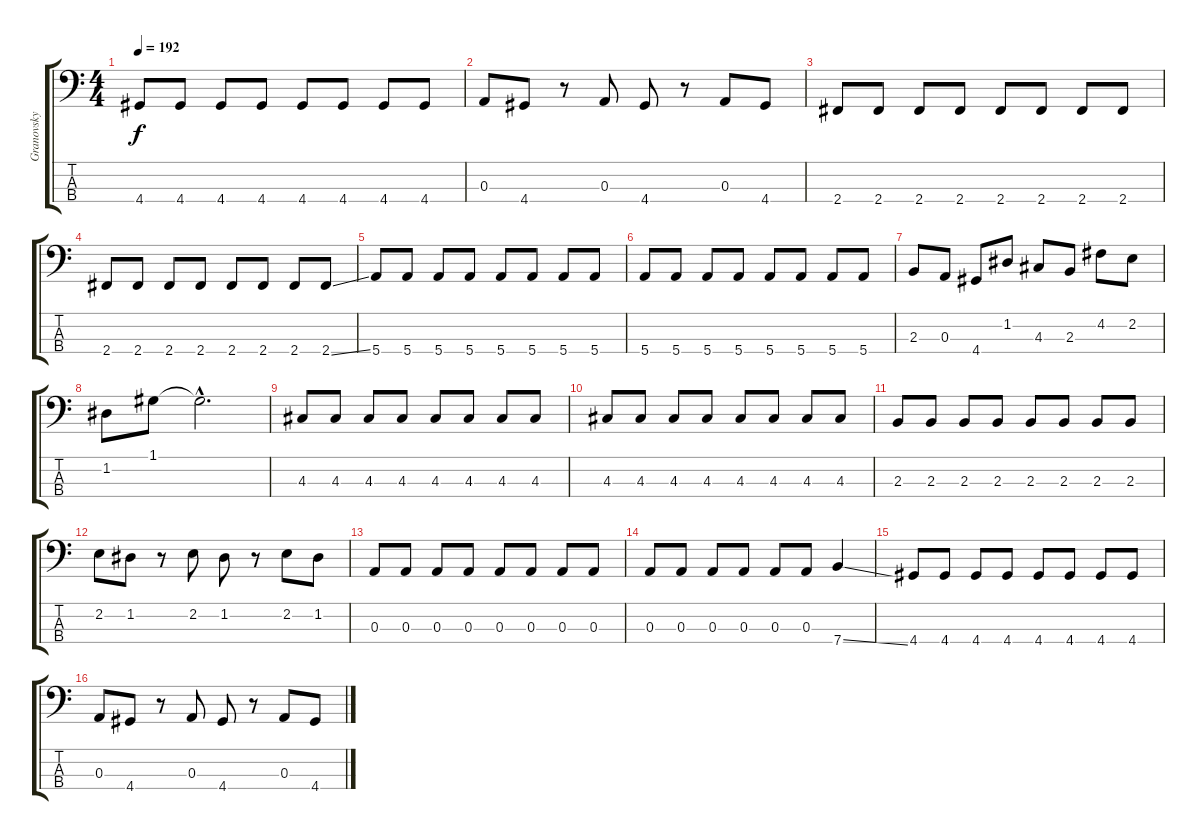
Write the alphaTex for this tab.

\track ("Granovsky" "Granovsky") {instrument electricbassfinger}
\staff {score tabs}
\tuning (G2 D2 A1 E1) {hide}
\ts (4 4)
\tempo 192
\clef f4
\ks c
4.4.8{dy f} 4.4.8 4.4.8 4.4.8 4.4.8 4.4.8 4.4.8 4.4.8 |
0.3.8 4.4.8 r.8 0.3.8 4.4.8 r.8 0.3.8 4.4.8 |
2.4.8 2.4.8 2.4.8 2.4.8 2.4.8 2.4.8 2.4.8 2.4.8 |
2.4.8 2.4.8 2.4.8 2.4.8 2.4.8 2.4.8 2.4.8 2.4{ss}.8 |
5.4.8 5.4.8 5.4.8 5.4.8 5.4.8 5.4.8 5.4.8 5.4.8 |
5.4.8 5.4.8 5.4.8 5.4.8 5.4.8 5.4.8 5.4.8 5.4.8 |
2.3.8 0.3.8 4.4.8 1.2.8 4.3.8 2.3.8 4.2.8 2.2.8 |
1.2.8 1.1.8 1.1{hac t}.2{d} |
4.3.8 4.3.8 4.3.8 4.3.8 4.3.8 4.3.8 4.3.8 4.3.8 |
4.3.8 4.3.8 4.3.8 4.3.8 4.3.8 4.3.8 4.3.8 4.3.8 |
2.3.8 2.3.8 2.3.8 2.3.8 2.3.8 2.3.8 2.3.8 2.3.8 |
2.2.8 1.2.8 r.8 2.2.8 1.2.8 r.8 2.2.8 1.2.8 |
0.3.8 0.3.8 0.3.8 0.3.8 0.3.8 0.3.8 0.3.8 0.3.8 |
0.3.8 0.3.8 0.3.8 0.3.8 0.3.8 0.3.8 7.4{ss}.4 |
4.4.8 4.4.8 4.4.8 4.4.8 4.4.8 4.4.8 4.4.8 4.4.8 |
0.3.8 4.4.8 r.8 0.3.8 4.4.8 r.8 0.3.8 4.4.8
